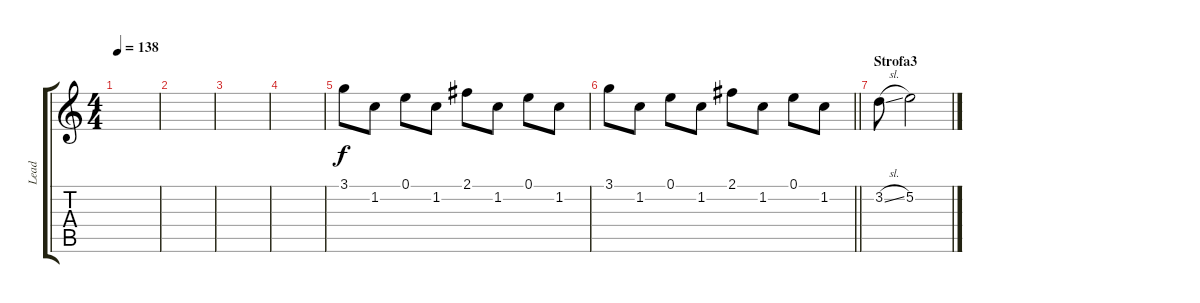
\track ("Lead" "Lead") {instrument distortionguitar}
\staff {score tabs}
\tuning (E4 B3 G3 D3 A2 E2) {hide}
\ts (4 4)
\tempo 138
\clef g2
\ks c
|
|
|
|
3.1.8 1.2.8 0.1.8 1.2.8 2.1.8 1.2.8 0.1.8 1.2.8 |
\barLineRight lightlight
3.1.8 1.2.8 0.1.8 1.2.8 2.1.8 1.2.8 0.1.8 1.2.8 |
\section ("" "Strofa3")
3.2{sl}.8 5.2.2
